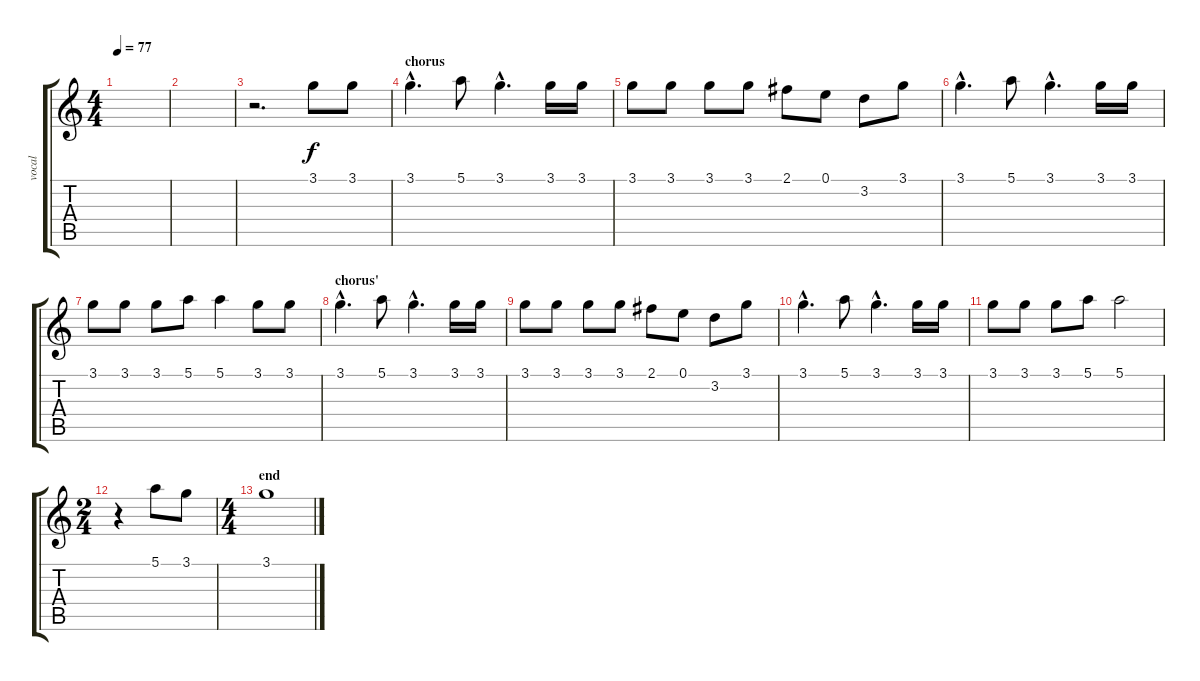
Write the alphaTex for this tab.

\track ("vocal" "vocal") {instrument piccolo}
\staff {score tabs}
\tuning (E5 B4 G4 D4 A3 E3) {hide}
\ts (4 4)
\tempo 77
\clef g2
\ks c
|
|
r.2{d} 3.1.8 3.1.8 |
\section ("" "chorus")
3.1{hac}.4{d} 5.1.8 3.1{hac}.4{d} 3.1.16 3.1.16 |
3.1.8 3.1.8 3.1.8 3.1.8 2.1.8 0.1.8 3.2.8 3.1.8 |
3.1{hac}.4{d} 5.1.8 3.1{hac}.4{d} 3.1.16 3.1.16 |
3.1.8 3.1.8 3.1.8 5.1.8 5.1.4 3.1.8 3.1.8 |
\section ("" "chorus'")
3.1{hac}.4{d} 5.1.8 3.1{hac}.4{d} 3.1.16 3.1.16 |
3.1.8 3.1.8 3.1.8 3.1.8 2.1.8 0.1.8 3.2.8 3.1.8 |
3.1{hac}.4{d} 5.1.8 3.1{hac}.4{d} 3.1.16 3.1.16 |
3.1.8 3.1.8 3.1.8 5.1.8 5.1.2 |
\ts (2 4)
r.4 5.1.8 3.1.8 |
\ts (4 4)
\section ("" "end")
3.1.1
